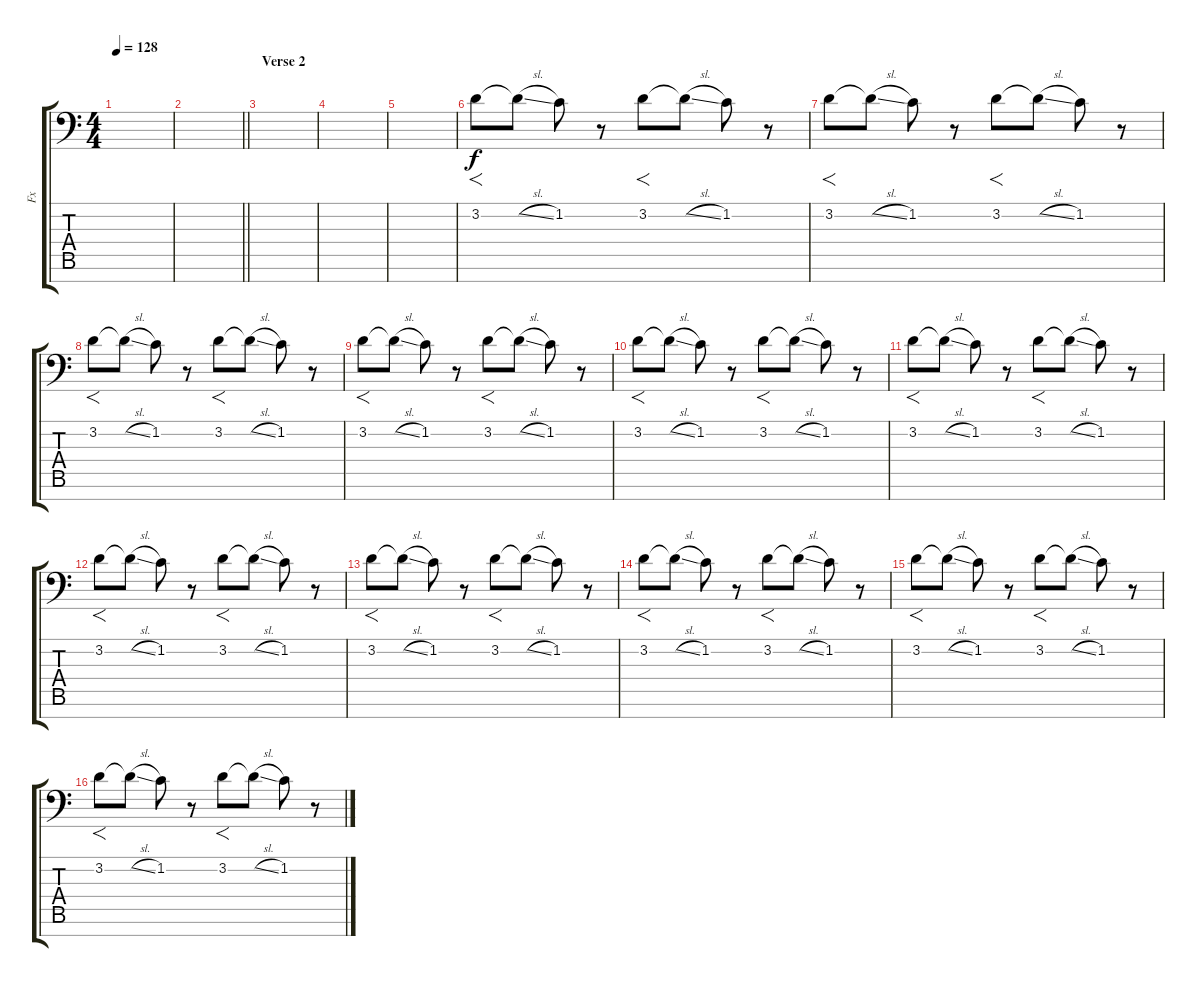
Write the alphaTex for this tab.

\track ("Fx" "Fx") {instrument electricpiano1}
\staff {score tabs}
\tuning (E4 B3 G3 D3 A2 E2 C-1) {hide}
\ts (4 4)
\tempo 128
\clef f4
\ks c
|
\barLineRight lightlight
|
\section ("" "Verse 2")
|
|
|
3.2.8{f volume 5} 3.2{sl t}.8 1.2.8 r.8 3.2.8{f} 3.2{sl t}.8 1.2.8 r.8 |
3.2.8{f volume 7} 3.2{sl t}.8 1.2.8 r.8 3.2.8{f} 3.2{sl t}.8 1.2.8 r.8 |
3.2.8{f volume 8} 3.2{sl t}.8 1.2.8 r.8 3.2.8{f} 3.2{sl t}.8 1.2.8 r.8 |
3.2.8{f volume 9} 3.2{sl t}.8 1.2.8 r.8 3.2.8{f} 3.2{sl t}.8 1.2.8 r.8 |
3.2.8{f volume 10} 3.2{sl t}.8 1.2.8 r.8 3.2.8{f} 3.2{sl t}.8 1.2.8 r.8 |
3.2.8{f volume 10} 3.2{sl t}.8 1.2.8 r.8 3.2.8{f} 3.2{sl t}.8 1.2.8 r.8 |
3.2.8{f volume 10} 3.2{sl t}.8 1.2.8 r.8 3.2.8{f} 3.2{sl t}.8 1.2.8 r.8 |
3.2.8{f volume 10} 3.2{sl t}.8 1.2.8 r.8 3.2.8{f} 3.2{sl t}.8 1.2.8 r.8 |
3.2.8{f volume 10} 3.2{sl t}.8 1.2.8 r.8 3.2.8{f} 3.2{sl t}.8 1.2.8 r.8 |
3.2.8{f volume 10} 3.2{sl t}.8 1.2.8 r.8 3.2.8{f} 3.2{sl t}.8 1.2.8 r.8 |
3.2.8{f volume 10} 3.2{sl t}.8 1.2.8 r.8 3.2.8{f} 3.2{sl t}.8 1.2.8 r.8
